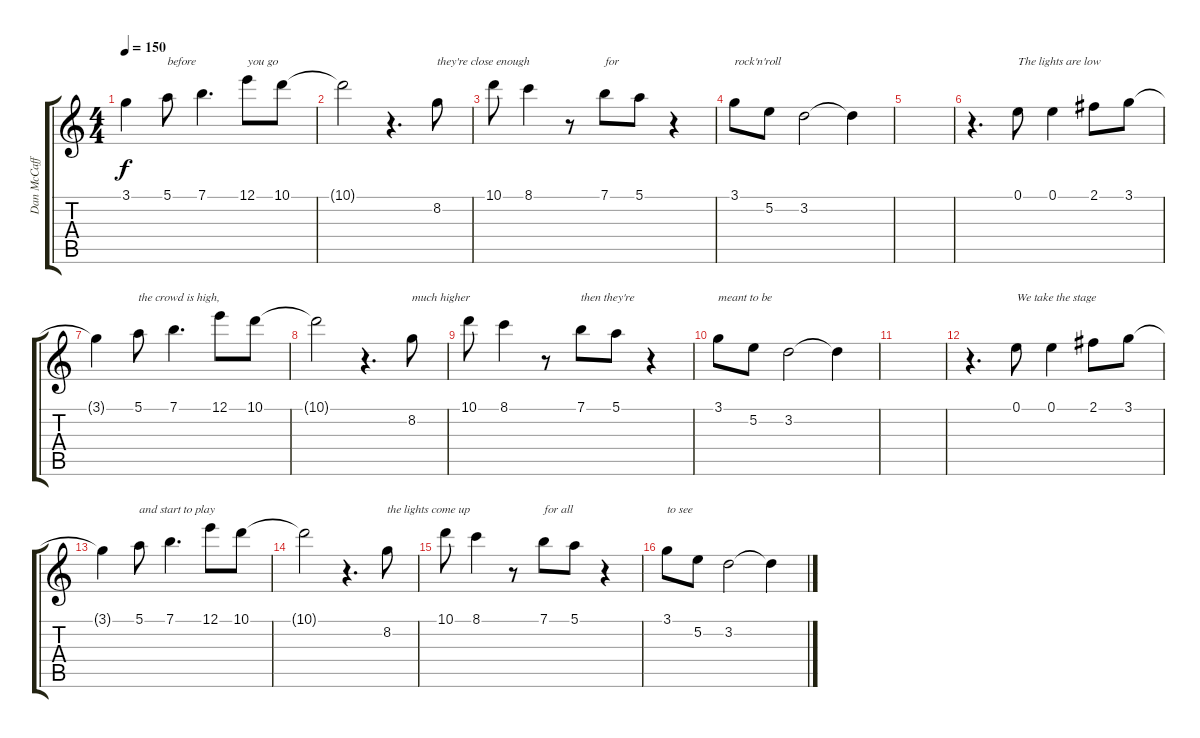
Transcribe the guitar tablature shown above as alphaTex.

\track ("Dan McCafferty (vocals)" "Dan McCaff") {instrument electricguitarjazz}
\staff {score tabs}
\tuning (E4 B3 G3 D3 A2 E2) {hide}
\ts (4 4)
\tempo 150
\clef g2
\ks c
3.1{t}.4{dy f} 5.1.8{txt "before"} 7.1.4{d} 12.1.8{txt "you go"} 10.1.8 |
10.1{t}.2 r.4{d} 8.2.8{txt "they're close enough"} |
10.1.8 8.1.4 r.8 7.1.8{txt "for"} 5.1.8 r.4 |
3.1.8{txt "rock'n'roll"} 5.2.8 3.2.2 3.2{t}.4 |
|
r.4{d} 0.1.8{txt "The lights are low"} 0.1.4 2.1.8 3.1.8 |
3.1{t}.4 5.1.8{txt "the crowd is high,"} 7.1.4{d} 12.1.8 10.1.8 |
10.1{t}.2 r.4{d} 8.2.8{txt "much higher"} |
10.1.8 8.1.4 r.8 7.1.8{txt "then they're"} 5.1.8 r.4 |
3.1.8{txt "meant to be"} 5.2.8 3.2.2 3.2{t}.4 |
|
r.4{d} 0.1.8{txt "We take the stage"} 0.1.4 2.1.8 3.1.8 |
3.1{t}.4 5.1.8{txt "and start to play"} 7.1.4{d} 12.1.8 10.1.8 |
10.1{t}.2 r.4{d} 8.2.8{txt "the lights come up"} |
10.1.8 8.1.4 r.8 7.1.8{txt "for all"} 5.1.8 r.4 |
3.1.8{txt "to see"} 5.2.8 3.2.2 3.2{t}.4
